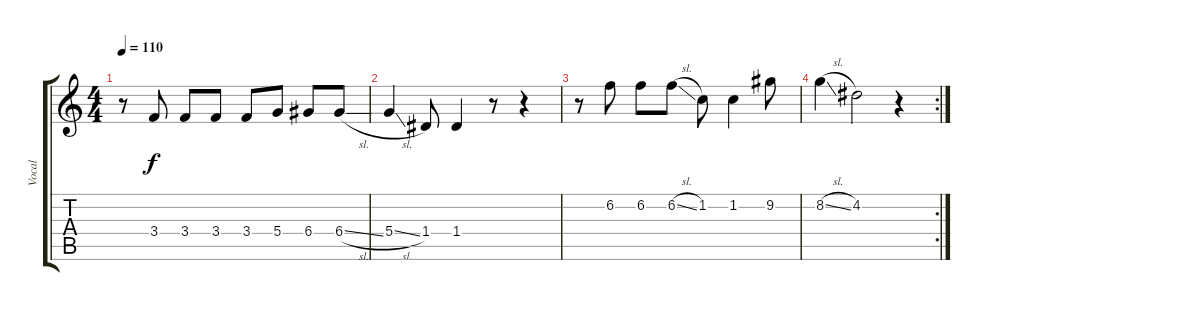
\track ("Vocal" "Vocal") {instrument acousticguitarsteel}
\staff {score tabs}
\tuning (E4 B3 G3 D3 A2 E2) {hide}
\ts (4 4)
\tempo 110
\clef g2
\ks c
r.8{dy f} 3.4.8 3.4.8 3.4.8 3.4.8 5.4.8 6.4.8 6.4{sl}.8 |
5.4{sl}.4 1.4.8 1.4.4 r.8 r.4 |
r.8 6.2.8 6.2.8 6.2{sl}.8 1.2.8 1.2.4 9.2.8 |
\rc 2
8.2{sl}.4 4.2.2 r.4
